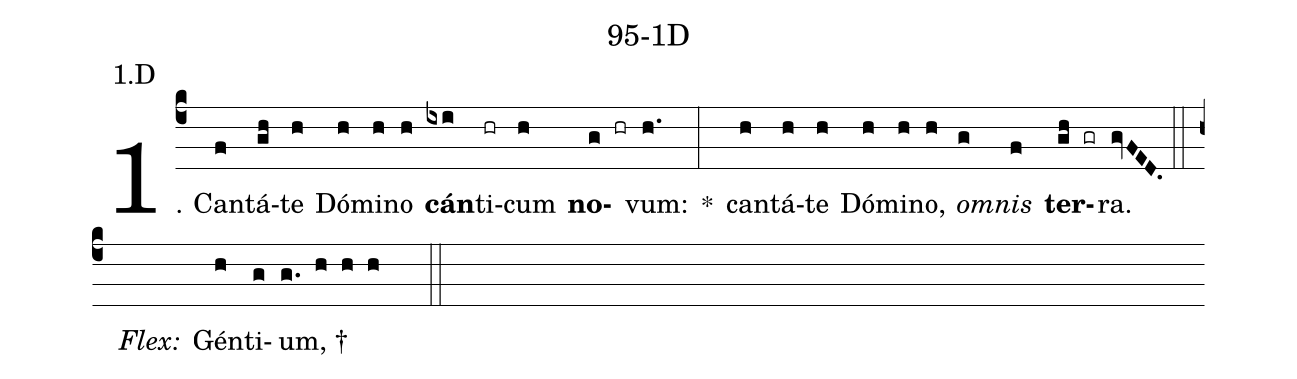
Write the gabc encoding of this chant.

name: 95-1D;
annotation: 1.D;
%%
(c4)1. Can(f)tá(gh)te(h) Dó(h)mi(h)no(h) <b>cán</b>(ixi)ti(hr)cum(h) <b>no</b>(g hr)vum:(h.) *(:) can(h)tá(h)te(h) Dó(h)mi(h)no,(h) <i>om</i>(g)<i>nis</i>(f) <b>ter</b>(gh gr)ra.(gvFED.) (::)
<i>Flex:</i>()  Gén(h)ti(g)um, †(g. h h h  ::)
